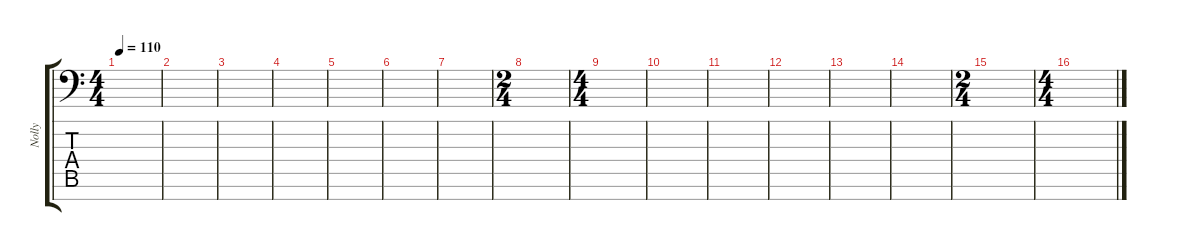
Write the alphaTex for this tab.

\track ("Nolly" "Nolly") {instrument overdrivenguitar}
\staff {score tabs}
\tuning (Gb2 Db2 Ab1 Eb1 Ab0 C-1 C-1) {hide}
\ts (4 4)
\tempo 110
\clef f4
\ks c
|
|
|
|
|
|
|
\ts (2 4)
|
\ts (4 4)
|
|
|
|
|
|
\ts (2 4)
|
\ts (4 4)
